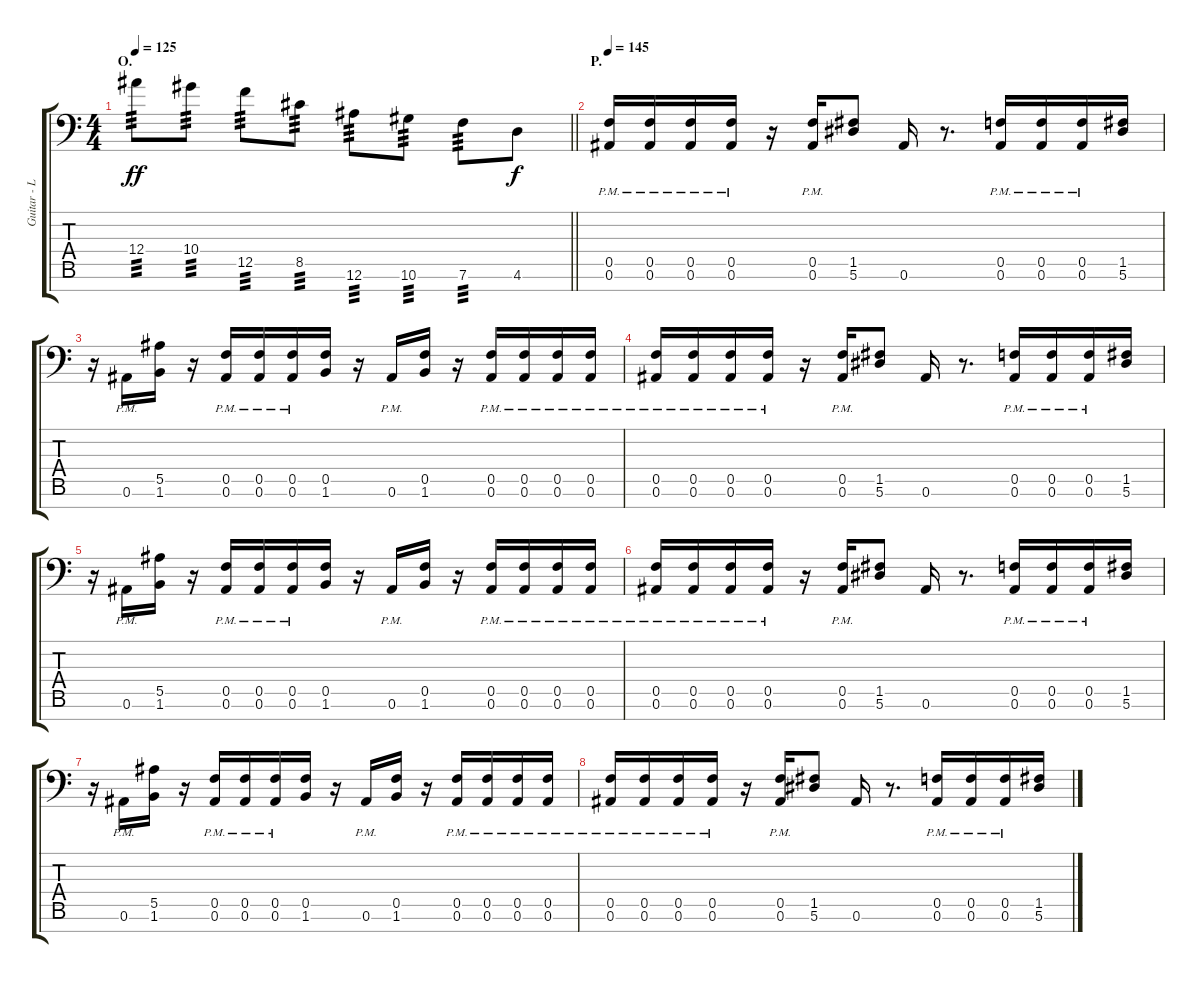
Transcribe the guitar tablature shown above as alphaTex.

\track ("Guitar - Left" "Guitar - L") {instrument distortionguitar}
\staff {score tabs}
\tuning (C4 G3 Eb3 Bb2 F2 Bb1 Ab1) {hide}
\ts (4 4)
\section ("" "O.")
\tempo 125
\clef f4
\barLineRight lightlight
\ks c
12.4.8{tp 3 dy ff} 10.4.8{tp 3} 12.5.8{tp 3} 8.5.8{tp 3} 12.6.8{tp 3} 10.6.8{tp 3} 7.6.8{tp 3} 4.6.8{dy f} |
\section ("" "P.")
\tempo 145
(0.5{pm} 0.6{pm}).16 (0.5{pm} 0.6{pm}).16 (0.5{pm} 0.6{pm}).16 (0.5{pm} 0.6{pm}).16 r.16 (0.5{pm} 0.6{pm}).16 (1.5 5.6).8 0.6.16 r.8{d} (0.5{pm} 0.6{pm}).16 (0.5{pm} 0.6{pm}).16 (0.5{pm} 0.6{pm}).16 (1.5 5.6).16 |
r.16 0.6{pm}.16 (5.5 1.6).16 r.16 (0.5{pm} 0.6{pm}).16 (0.5{pm} 0.6{pm}).16 (0.5{pm} 0.6{pm}).16 (0.5 1.6).16 r.16 0.6{pm}.16 (0.5 1.6).16 r.16 (0.5{pm} 0.6{pm}).16 (0.5{pm} 0.6{pm}).16 (0.5{pm} 0.6{pm}).16 (0.5{pm} 0.6{pm}).16 |
(0.5{pm} 0.6{pm}).16 (0.5{pm} 0.6{pm}).16 (0.5{pm} 0.6{pm}).16 (0.5{pm} 0.6{pm}).16 r.16 (0.5{pm} 0.6{pm}).16 (1.5 5.6).8 0.6.16 r.8{d} (0.5{pm} 0.6{pm}).16 (0.5{pm} 0.6{pm}).16 (0.5{pm} 0.6{pm}).16 (1.5 5.6).16 |
r.16 0.6{pm}.16 (5.5 1.6).16 r.16 (0.5{pm} 0.6{pm}).16 (0.5{pm} 0.6{pm}).16 (0.5{pm} 0.6{pm}).16 (0.5 1.6).16 r.16 0.6{pm}.16 (0.5 1.6).16 r.16 (0.5{pm} 0.6{pm}).16 (0.5{pm} 0.6{pm}).16 (0.5{pm} 0.6{pm}).16 (0.5{pm} 0.6{pm}).16 |
(0.5{pm} 0.6{pm}).16 (0.5{pm} 0.6{pm}).16 (0.5{pm} 0.6{pm}).16 (0.5{pm} 0.6{pm}).16 r.16 (0.5{pm} 0.6{pm}).16 (1.5 5.6).8 0.6.16 r.8{d} (0.5{pm} 0.6{pm}).16 (0.5{pm} 0.6{pm}).16 (0.5{pm} 0.6{pm}).16 (1.5 5.6).16 |
r.16 0.6{pm}.16 (5.5 1.6).16 r.16 (0.5{pm} 0.6{pm}).16 (0.5{pm} 0.6{pm}).16 (0.5{pm} 0.6{pm}).16 (0.5 1.6).16 r.16 0.6{pm}.16 (0.5 1.6).16 r.16 (0.5{pm} 0.6{pm}).16 (0.5{pm} 0.6{pm}).16 (0.5{pm} 0.6{pm}).16 (0.5{pm} 0.6{pm}).16 |
(0.5{pm} 0.6{pm}).16 (0.5{pm} 0.6{pm}).16 (0.5{pm} 0.6{pm}).16 (0.5{pm} 0.6{pm}).16 r.16 (0.5{pm} 0.6{pm}).16 (1.5 5.6).8 0.6.16 r.8{d} (0.5{pm} 0.6{pm}).16 (0.5{pm} 0.6{pm}).16 (0.5{pm} 0.6{pm}).16 (1.5 5.6).16
